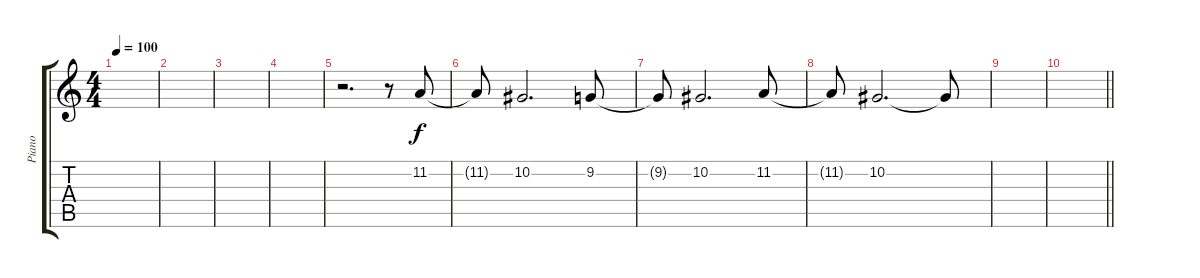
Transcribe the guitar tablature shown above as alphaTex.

\track ("Piano" "Piano") {instrument acousticgrandpiano}
\staff {score tabs}
\tuning (Eb4 Bb3 Gb3 Db3 Ab2 Db2) {hide}
\ts (4 4)
\tempo 100
\clef g2
\ks c
|
|
|
|
r.2{d instrument electricguitarjazz} r.8 11.2.8 |
11.2{t}.8 10.2.2{d} 9.2.8 |
9.2{t}.8 10.2.2{d} 11.2.8 |
11.2{t}.8 10.2.2{d} 10.2{t}.8 |
|
\barLineRight lightlight
